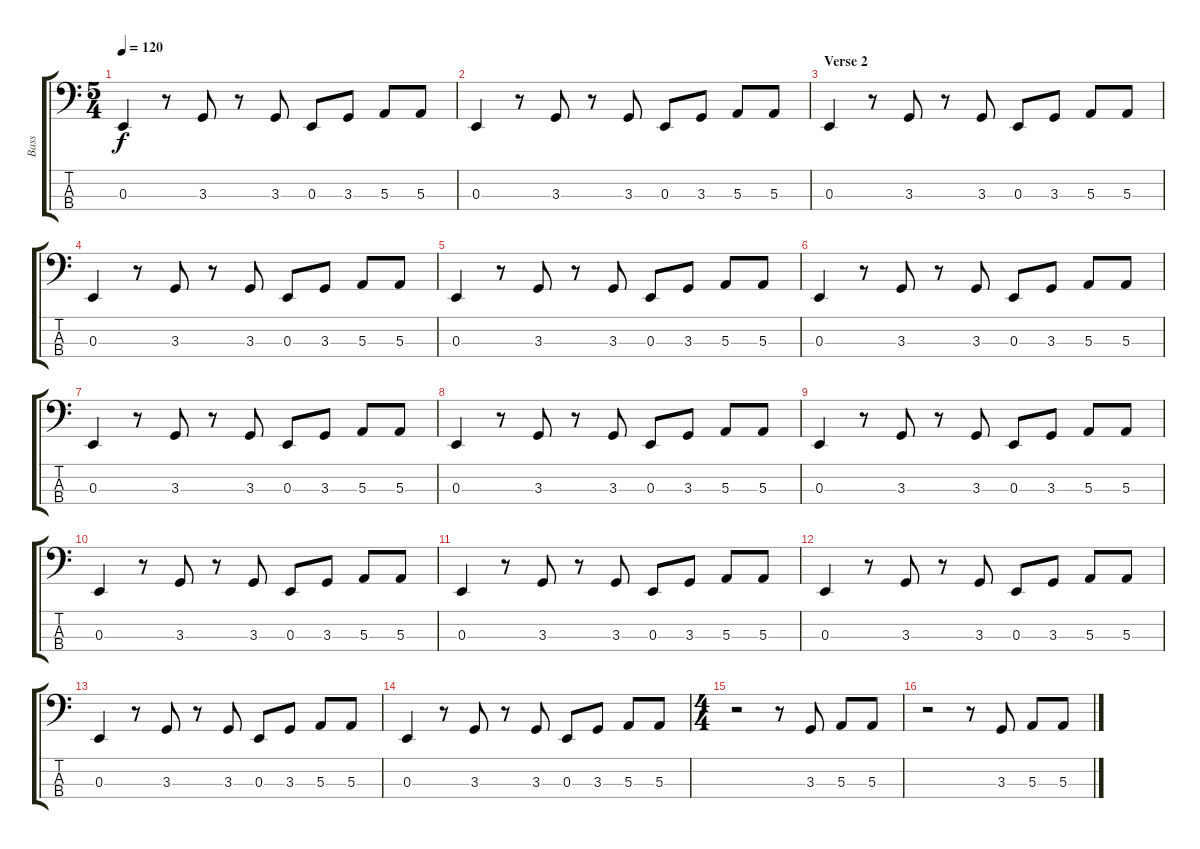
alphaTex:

\track ("Bass" "Bass") {instrument electricbassfinger}
\staff {score tabs}
\tuning (B2 B1 E1 E1) {hide}
\ts (5 4)
\tempo 120
\clef f4
\ks c
0.3.4{dy f} r.8 3.3.8 r.8 3.3.8 0.3.8 3.3.8 5.3.8 5.3.8 |
0.3.4 r.8 3.3.8 r.8 3.3.8 0.3.8 3.3.8 5.3.8 5.3.8 |
\section ("" "Verse 2")
0.3.4 r.8 3.3.8 r.8 3.3.8 0.3.8 3.3.8 5.3.8 5.3.8 |
0.3.4 r.8 3.3.8 r.8 3.3.8 0.3.8 3.3.8 5.3.8 5.3.8 |
0.3.4 r.8 3.3.8 r.8 3.3.8 0.3.8 3.3.8 5.3.8 5.3.8 |
0.3.4 r.8 3.3.8 r.8 3.3.8 0.3.8 3.3.8 5.3.8 5.3.8 |
0.3.4 r.8 3.3.8 r.8 3.3.8 0.3.8 3.3.8 5.3.8 5.3.8 |
0.3.4 r.8 3.3.8 r.8 3.3.8 0.3.8 3.3.8 5.3.8 5.3.8 |
0.3.4 r.8 3.3.8 r.8 3.3.8 0.3.8 3.3.8 5.3.8 5.3.8 |
0.3.4 r.8 3.3.8 r.8 3.3.8 0.3.8 3.3.8 5.3.8 5.3.8 |
0.3.4 r.8 3.3.8 r.8 3.3.8 0.3.8 3.3.8 5.3.8 5.3.8 |
0.3.4 r.8 3.3.8 r.8 3.3.8 0.3.8 3.3.8 5.3.8 5.3.8 |
0.3.4 r.8 3.3.8 r.8 3.3.8 0.3.8 3.3.8 5.3.8 5.3.8 |
0.3.4 r.8 3.3.8 r.8 3.3.8 0.3.8 3.3.8 5.3.8 5.3.8 |
\ts (4 4)
r.2 r.8 3.3.8 5.3.8 5.3.8 |
r.2 r.8 3.3.8 5.3.8 5.3.8
